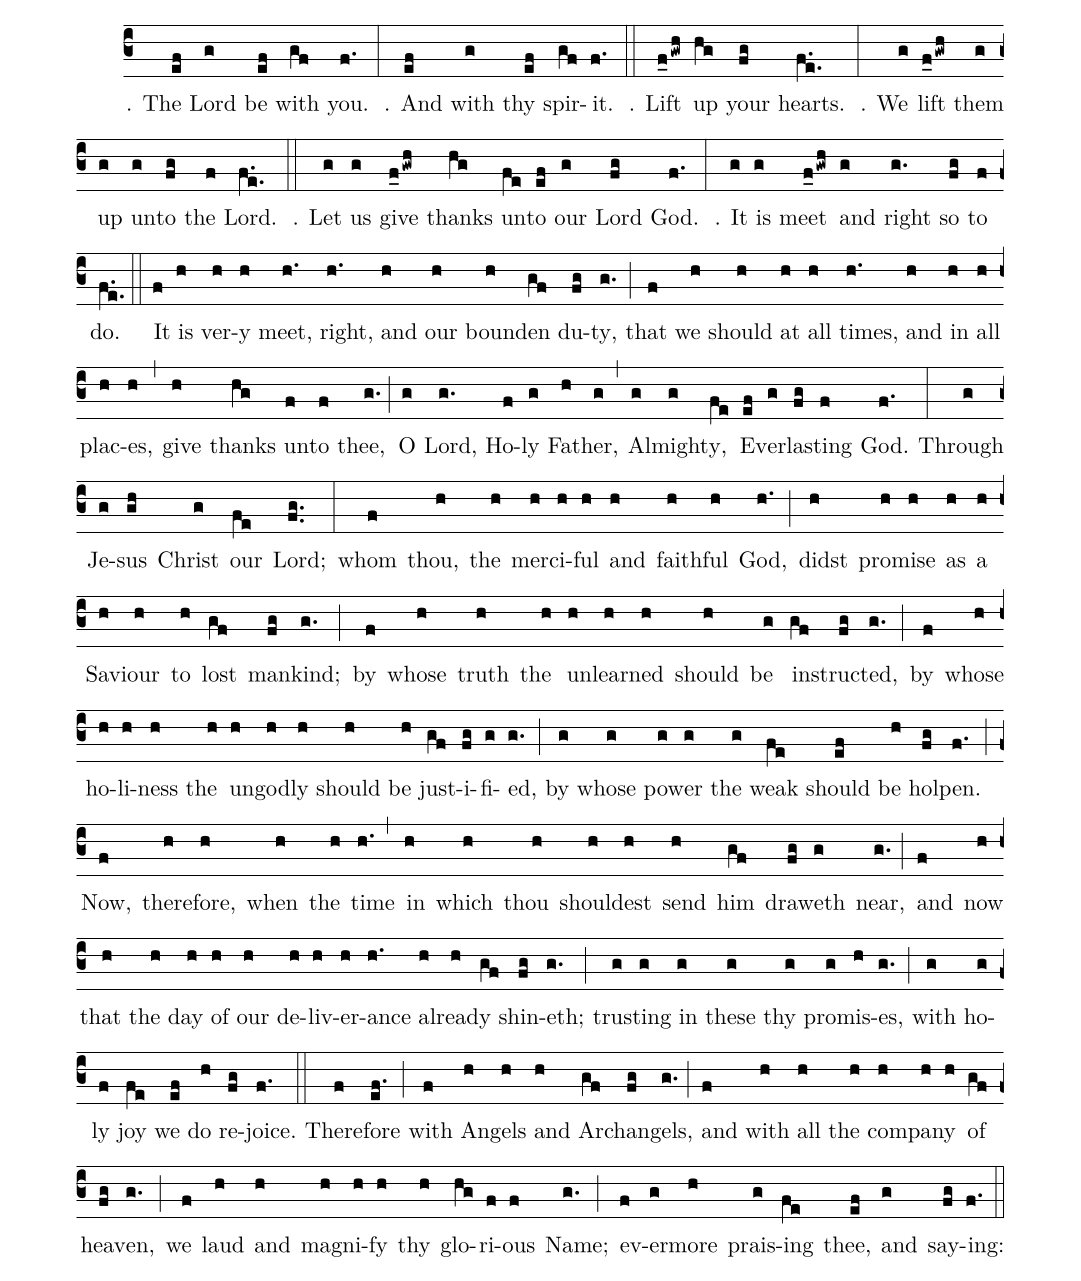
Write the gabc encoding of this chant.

%%
(c3)℣. The(ef) Lord(g) be(ef) with(gf) you.(f.) (:) ℟. And(ef) with(g) thy(ef) spir(gf)it.(f.) (::) ℣. Lift(f_0gwh) up(hg) your(fg) hearts.(f.e.) (:) ℟. We(g) lift(f_0gwh) them(g) up(g) un(g)to(fg) the(f) Lord.(f.e.) (::) ℣. Let(g) us(g) give(f_0gwh) thanks(hg) un(fe)to(ef) our(g) Lord(fg) God.(f.) (:) ℟. It(g) is(g) meet(f_0gwh) and(g) right(g.) so(fg) to(f) do.(f.e.) (::) It(f) is(h) ver(h)y(h) meet,(h.) right,(h.) and(h) our(h) bound(h)en(gf) du(fg)ty,(g.) (;) that(f) we(h) should(h) at(h) all(h) times,(h.) and(h) in(h) all(h) plac(h)es,(h) (,) give(h) thanks(hg) un(f)to(f) thee,(g.) (;) O(g) Lord,(g.) Ho(f)ly(g) Fa(h)ther,(g) (,) Al(g)might(g)y,(fe) Ev(ef)er(g)last(fg)ing(f) God.(f.) (:)
Through(g) Je(g)sus(gh) Christ(g) our(fe) Lord;(f.g.) (:) whom(f) thou,(h) the(h) mer(h)ci(h)ful(h) and(h) faith(h)ful(h) God,(h.) (;) didst(h) prom(h)ise(h) as(h) a(h) Sav(h)iour(h) to(h) lost(gf) man(fg)kind;(g.) (;) by(f) whose(h) truth(h) the(h) un(h)learn(h)ed(h) should(h) be(g) in(gf)struct(fg)ed,(g.) (;) by(f) whose(h) ho(h)li(h)ness(h) the(h) un(h)god(h)ly(h) should(h) be(h) just(gf)i(fg)fi(g)ed,(g.) (;) by(g) whose(g) pow(g)er(g) the(g) weak(fe) should(ef) be(h) hol(fg)pen.(f.) (;) Now,(f) there(h)fore,(h) when(h) the(h) time(h.) (,) in(h) which(h) thou(h) should(h)est(h) send(h) him(gf) draw(fg)eth(g) near,(g.) (;) and(f) now(h) that(h) the(h) day(h) of(h) our(h) de(h)liv(h)er(h)ance(h.) al(h)read(h)y(gf) shin(fg)eth;(g.) (;) trust(g)ing(g) in(g) these(g) thy(g) prom(g)is(h)es,(g.) (;) with(g) ho(g)ly(f) joy(fe) we(ef) do(h) re(fg)joice.(f.) (::)
There(f)fore(ef.) (;) with(f) An(h)gels(h) and(h) Arch(gf)an(fg)gels,(g.) (;) and(f) with(h) all(h) the(h) com(h)pa(h)ny(h) of(gf) heav(fg)en,(g.) (;) we(f) laud(h) and(h) mag(h)ni(h)fy(h) thy(h) glo(hg)ri(f)ous(f) Name;(g.) (;) ev(f)er(g)more(h) prais(g)ing(fe) thee,(ef) and(g) say(fg)ing:(f.) (::)
